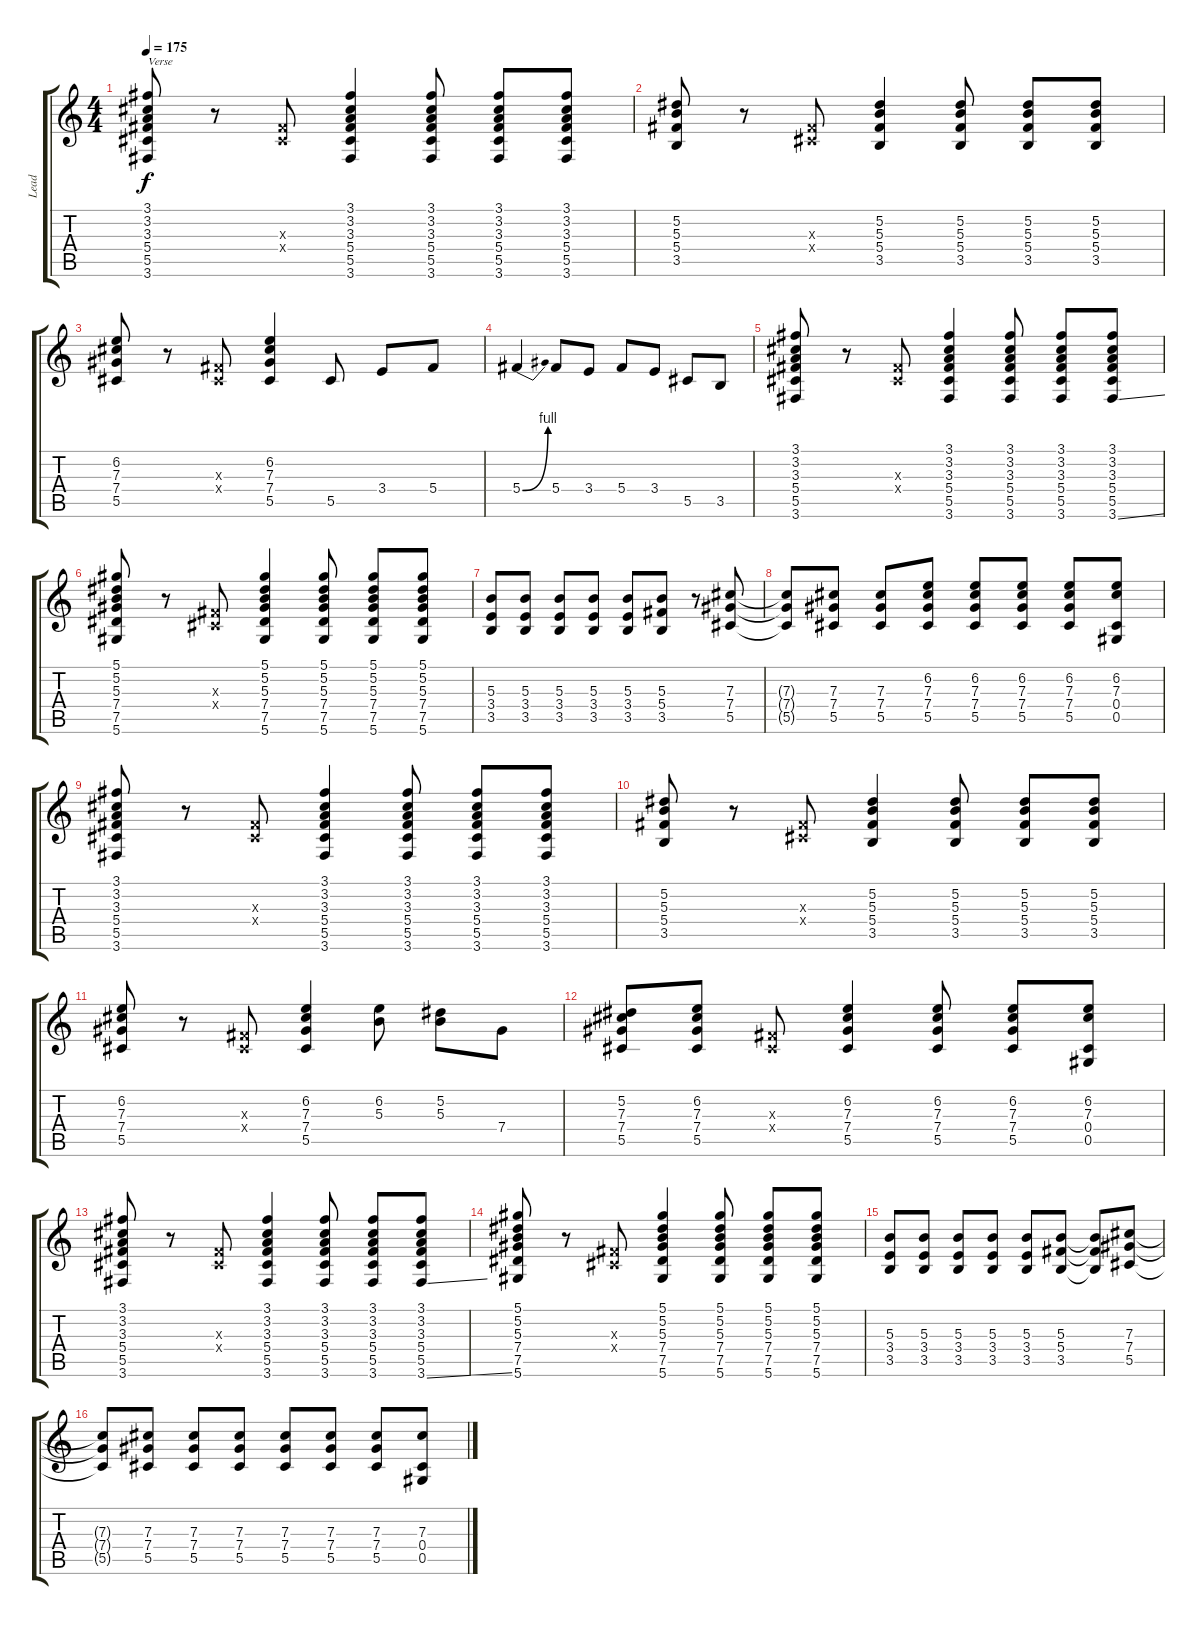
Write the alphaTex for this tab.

\track ("Lead" "Lead") {instrument overdrivenguitar}
\staff {score tabs}
\tuning (Eb4 Bb3 Gb3 Db3 Ab2 Eb2) {hide}
\ts (4 4)
\tempo 175
\clef g2
\ks c
(3.1 3.2 3.3 5.4 5.5 3.6).8{txt "Verse" dy f} r.8 (0.3{x} 0.4{x}).8 (3.1 3.2 3.3 5.4 5.5 3.6).4 (3.1 3.2 3.3 5.4 5.5 3.6).8 (3.1 3.2 3.3 5.4 5.5 3.6).8 (3.1 3.2 3.3 5.4 5.5 3.6).8 |
(5.2 5.3 5.4 3.5).8 r.8 (0.3{x} 0.4{x}).8 (5.2 5.3 5.4 3.5).4 (5.2 5.3 5.4 3.5).8 (5.2 5.3 5.4 3.5).8 (5.2 5.3 5.4 3.5).8 |
(6.2 7.3 7.4 5.5).8 r.8 (0.3{x} 0.4{x}).8 (6.2 7.3 7.4 5.5).4 5.5.8 3.4.8 5.4.8 |
5.4{be (bend 0 0 60 4)}.4 5.4.8 3.4.8 5.4.8 3.4.8 5.5.8 3.5.8 |
(3.1 3.2 3.3 5.4 5.5 3.6).8 r.8 (0.3{x} 0.4{x}).8 (3.1 3.2 3.3 5.4 5.5 3.6).4 (3.1 3.2 3.3 5.4 5.5 3.6).8 (3.1 3.2 3.3 5.4 5.5 3.6).8 (3.1 3.2 3.3 5.4 5.5 3.6{ss}).8 |
(5.1 5.2 5.3 7.4 7.5 5.6).8 r.8 (0.3{x} 0.4{x}).8 (5.1 5.2 5.3 7.4 7.5 5.6).4 (5.1 5.2 5.3 7.4 7.5 5.6).8 (5.1 5.2 5.3 7.4 7.5 5.6).8 (5.1 5.2 5.3 7.4 7.5 5.6).8 |
(5.3 3.4 3.5).8 (5.3 3.4 3.5).8 (5.3 3.4 3.5).8 (5.3 3.4 3.5).8 (5.3 3.4 3.5).8 (5.3 5.4 3.5).8 r.8 (7.3 7.4 5.5).8 |
(7.3{t} 7.4{t} 5.5{t}).8 (7.3 7.4 5.5).8 (7.3 7.4 5.5).8 (6.2 7.3 7.4 5.5).8 (6.2 7.3 7.4 5.5).8 (6.2 7.3 7.4 5.5).8 (6.2 7.3 7.4 5.5).8 (6.2 7.3 0.4 0.5).8 |
(3.1 3.2 3.3 5.4 5.5 3.6).8 r.8 (0.3{x} 0.4{x}).8 (3.1 3.2 3.3 5.4 5.5 3.6).4 (3.1 3.2 3.3 5.4 5.5 3.6).8 (3.1 3.2 3.3 5.4 5.5 3.6).8 (3.1 3.2 3.3 5.4 5.5 3.6).8 |
(5.2 5.3 5.4 3.5).8 r.8 (0.3{x} 0.4{x}).8 (5.2 5.3 5.4 3.5).4 (5.2 5.3 5.4 3.5).8 (5.2 5.3 5.4 3.5).8 (5.2 5.3 5.4 3.5).8 |
(6.2 7.3 7.4 5.5).8 r.8 (0.3{x} 0.4{x}).8 (6.2 7.3 7.4 5.5).4 (6.2 5.3).8 (5.2 5.3).8 7.4.8 |
(5.2 7.3 7.4 5.5).8 (6.2 7.3 7.4 5.5).8 (0.3{x} 0.4{x}).8 (6.2 7.3 7.4 5.5).4 (6.2 7.3 7.4 5.5).8 (6.2 7.3 7.4 5.5).8 (6.2 7.3 0.4 0.5).8 |
(3.1 3.2 3.3 5.4 5.5 3.6).8 r.8 (0.3{x} 0.4{x}).8 (3.1 3.2 3.3 5.4 5.5 3.6).4 (3.1 3.2 3.3 5.4 5.5 3.6).8 (3.1 3.2 3.3 5.4 5.5 3.6).8 (3.1 3.2 3.3 5.4 5.5 3.6{ss}).8 |
(5.1 5.2 5.3 7.4 7.5 5.6).8 r.8 (0.3{x} 0.4{x}).8 (5.1 5.2 5.3 7.4 7.5 5.6).4 (5.1 5.2 5.3 7.4 7.5 5.6).8 (5.1 5.2 5.3 7.4 7.5 5.6).8 (5.1 5.2 5.3 7.4 7.5 5.6).8 |
(5.3 3.4 3.5).8 (5.3 3.4 3.5).8 (5.3 3.4 3.5).8 (5.3 3.4 3.5).8 (5.3 3.4 3.5).8 (5.3 5.4 3.5).8 (5.3{t} 5.4{t} 3.5{t}).8 (7.3 7.4 5.5).8 |
(7.3{t} 7.4{t} 5.5{t}).8 (7.3 7.4 5.5).8 (7.3 7.4 5.5).8 (7.3 7.4 5.5).8 (7.3 7.4 5.5).8 (7.3 7.4 5.5).8 (7.3 7.4 5.5).8 (7.3 0.4 0.5).8
